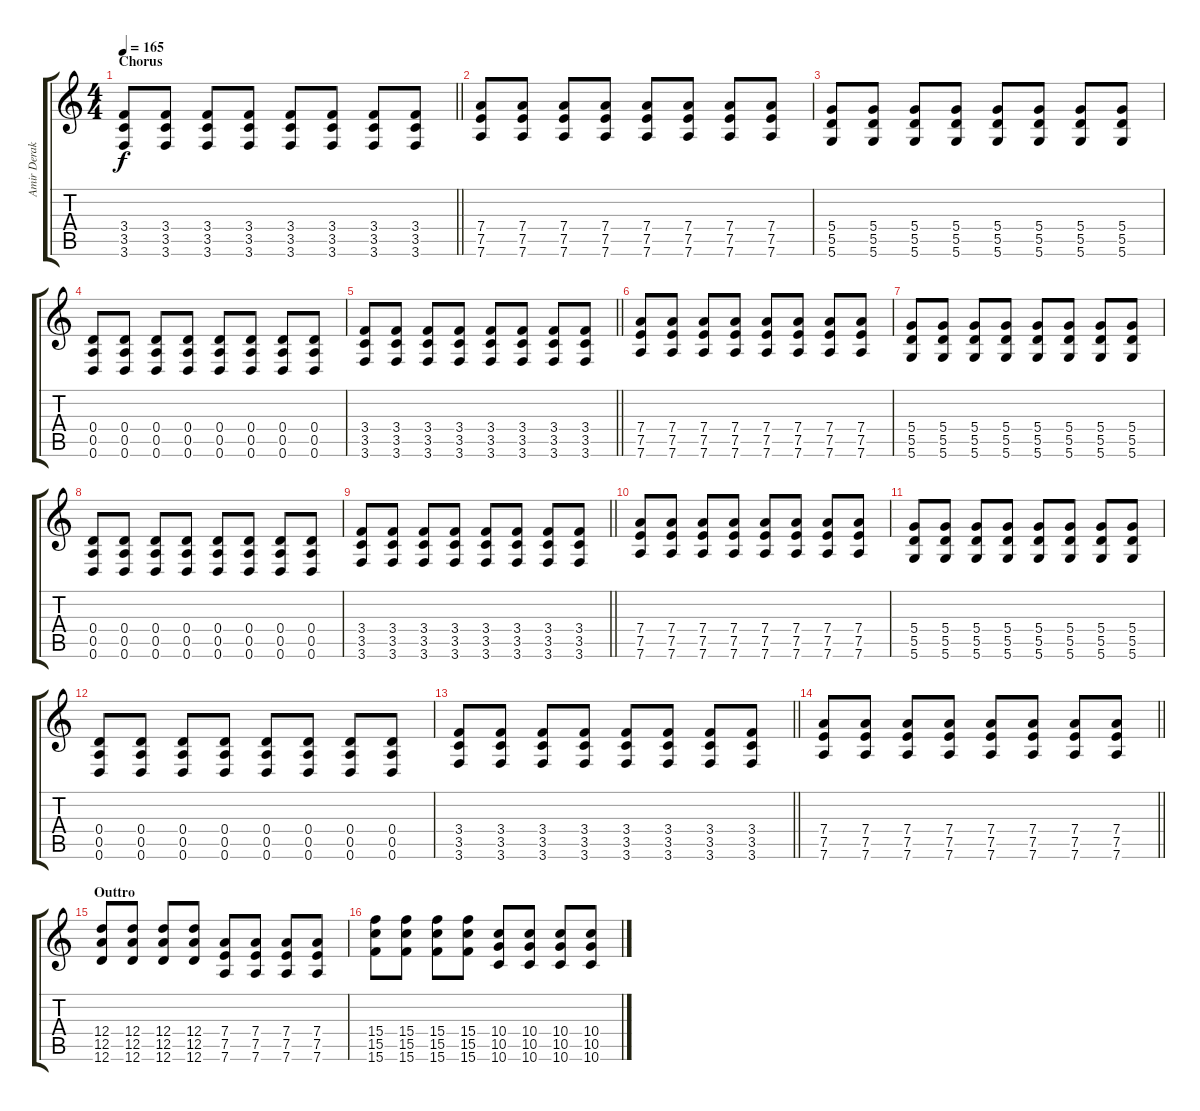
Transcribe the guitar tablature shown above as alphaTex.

\track ("Amir Derakh-Lead Guitar" "Amir Derak") {instrument overdrivenguitar}
\staff {score tabs}
\tuning (E4 B3 G3 D3 A2 D2) {hide}
\ts (4 4)
\section ("" "Chorus")
\tempo 165
\clef g2
\barLineRight lightlight
\ks c
(3.4 3.5 3.6).8{dy f} (3.4 3.5 3.6).8 (3.4 3.5 3.6).8 (3.4 3.5 3.6).8 (3.4 3.5 3.6).8 (3.4 3.5 3.6).8 (3.4 3.5 3.6).8 (3.4 3.5 3.6).8 |
(7.4 7.5 7.6).8 (7.4 7.5 7.6).8 (7.4 7.5 7.6).8 (7.4 7.5 7.6).8 (7.4 7.5 7.6).8 (7.4 7.5 7.6).8 (7.4 7.5 7.6).8 (7.4 7.5 7.6).8 |
(5.4 5.5 5.6).8 (5.4 5.5 5.6).8 (5.4 5.5 5.6).8 (5.4 5.5 5.6).8 (5.4 5.5 5.6).8 (5.4 5.5 5.6).8 (5.4 5.5 5.6).8 (5.4 5.5 5.6).8 |
(0.4 0.5 0.6).8 (0.4 0.5 0.6).8 (0.4 0.5 0.6).8 (0.4 0.5 0.6).8 (0.4 0.5 0.6).8 (0.4 0.5 0.6).8 (0.4 0.5 0.6).8 (0.4 0.5 0.6).8 |
\barLineRight lightlight
(3.4 3.5 3.6).8 (3.4 3.5 3.6).8 (3.4 3.5 3.6).8 (3.4 3.5 3.6).8 (3.4 3.5 3.6).8 (3.4 3.5 3.6).8 (3.4 3.5 3.6).8 (3.4 3.5 3.6).8 |
(7.4 7.5 7.6).8 (7.4 7.5 7.6).8 (7.4 7.5 7.6).8 (7.4 7.5 7.6).8 (7.4 7.5 7.6).8 (7.4 7.5 7.6).8 (7.4 7.5 7.6).8 (7.4 7.5 7.6).8 |
(5.4 5.5 5.6).8 (5.4 5.5 5.6).8 (5.4 5.5 5.6).8 (5.4 5.5 5.6).8 (5.4 5.5 5.6).8 (5.4 5.5 5.6).8 (5.4 5.5 5.6).8 (5.4 5.5 5.6).8 |
(0.4 0.5 0.6).8 (0.4 0.5 0.6).8 (0.4 0.5 0.6).8 (0.4 0.5 0.6).8 (0.4 0.5 0.6).8 (0.4 0.5 0.6).8 (0.4 0.5 0.6).8 (0.4 0.5 0.6).8 |
\barLineRight lightlight
(3.4 3.5 3.6).8 (3.4 3.5 3.6).8 (3.4 3.5 3.6).8 (3.4 3.5 3.6).8 (3.4 3.5 3.6).8 (3.4 3.5 3.6).8 (3.4 3.5 3.6).8 (3.4 3.5 3.6).8 |
(7.4 7.5 7.6).8 (7.4 7.5 7.6).8 (7.4 7.5 7.6).8 (7.4 7.5 7.6).8 (7.4 7.5 7.6).8 (7.4 7.5 7.6).8 (7.4 7.5 7.6).8 (7.4 7.5 7.6).8 |
(5.4 5.5 5.6).8 (5.4 5.5 5.6).8 (5.4 5.5 5.6).8 (5.4 5.5 5.6).8 (5.4 5.5 5.6).8 (5.4 5.5 5.6).8 (5.4 5.5 5.6).8 (5.4 5.5 5.6).8 |
(0.4 0.5 0.6).8 (0.4 0.5 0.6).8 (0.4 0.5 0.6).8 (0.4 0.5 0.6).8 (0.4 0.5 0.6).8 (0.4 0.5 0.6).8 (0.4 0.5 0.6).8 (0.4 0.5 0.6).8 |
\barLineRight lightlight
(3.4 3.5 3.6).8 (3.4 3.5 3.6).8 (3.4 3.5 3.6).8 (3.4 3.5 3.6).8 (3.4 3.5 3.6).8 (3.4 3.5 3.6).8 (3.4 3.5 3.6).8 (3.4 3.5 3.6).8 |
\barLineRight lightlight
(7.4 7.5 7.6).8 (7.4 7.5 7.6).8 (7.4 7.5 7.6).8 (7.4 7.5 7.6).8 (7.4 7.5 7.6).8 (7.4 7.5 7.6).8 (7.4 7.5 7.6).8 (7.4 7.5 7.6).8 |
\section ("" "Outtro")
(12.4 12.5 12.6).8 (12.4 12.5 12.6).8 (12.4 12.5 12.6).8 (12.4 12.5 12.6).8 (7.4 7.5 7.6).8 (7.4 7.5 7.6).8 (7.4 7.5 7.6).8 (7.4 7.5 7.6).8 |
(15.4 15.5 15.6).8 (15.4 15.5 15.6).8 (15.4 15.5 15.6).8 (15.4 15.5 15.6).8 (10.4 10.5 10.6).8 (10.4 10.5 10.6).8 (10.4 10.5 10.6).8 (10.4 10.5 10.6).8
